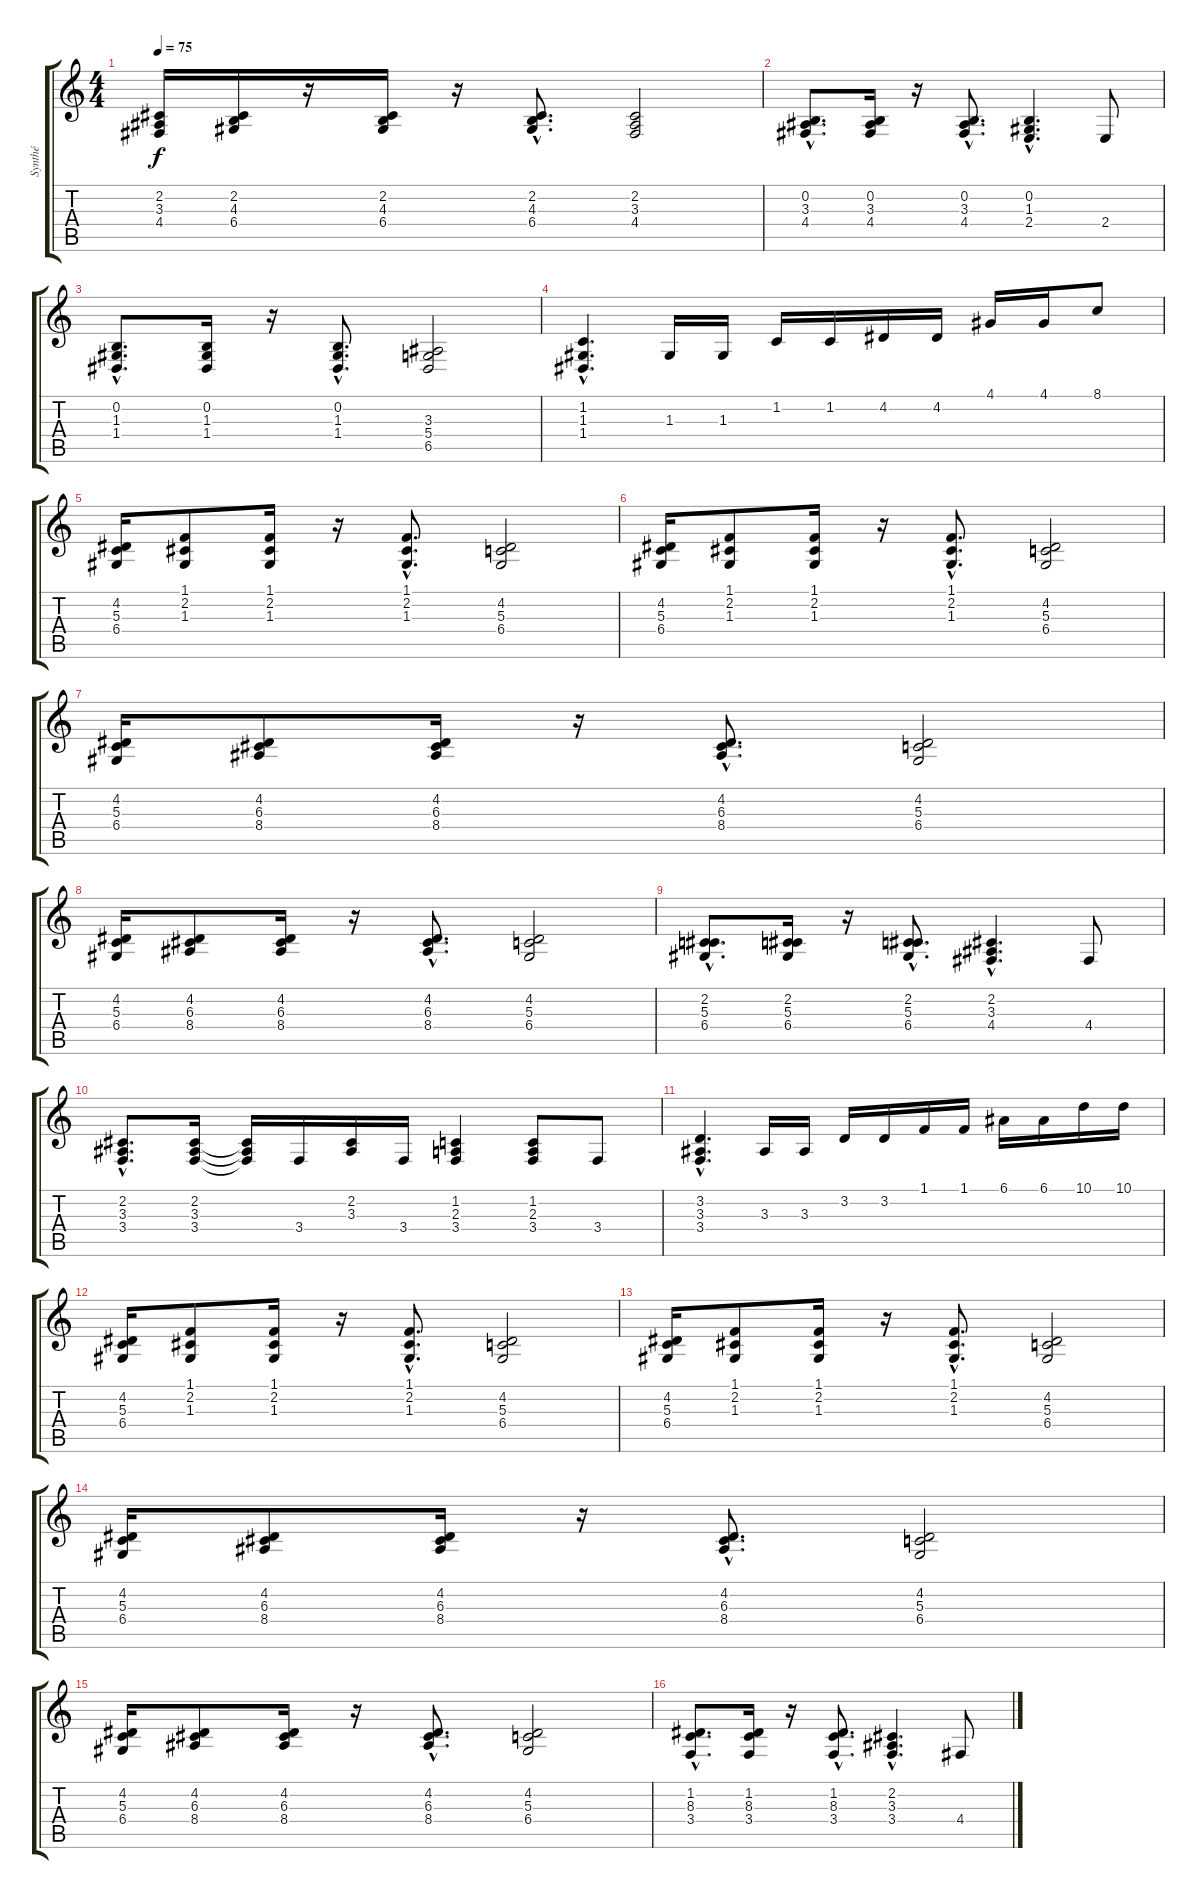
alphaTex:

\track ("Synthé" "Synthé") {instrument acousticgrandpiano}
\staff {score tabs}
\tuning (E4 B3 G3 D3 A2 E2) {hide}
\ts (4 4)
\tempo 75
\clef g2
\ks c
(2.2 3.3 4.4).16{dy f} (2.2 4.3 6.4).16 r.16 (2.2 4.3 6.4).16 r.16 (2.2{hac} 4.3{hac} 6.4{hac}).8{d} (2.2 3.3 4.4).2 |
(0.2{hac} 3.3{hac} 4.4{hac}).8{d} (0.2 3.3 4.4).16 r.16 (0.2{hac} 3.3{hac} 4.4{hac}).8{d} (0.2{hac} 1.3{hac} 2.4{hac}).4{d} 2.4.8 |
(0.2{hac} 1.3{hac} 1.4{hac}).8{d} (0.2 1.3 1.4).16 r.16 (0.2{hac} 1.3{hac} 1.4{hac}).8{d} (3.3 5.4 6.5).2 |
(1.2{hac} 1.3{hac} 1.4{hac}).4{d} 1.3.16 1.3.16 1.2.16 1.2.16 4.2.16 4.2.16 4.1.16 4.1.16 8.1.8 |
(4.2 5.3 6.4).16 (1.1 2.2 1.3).8 (1.1 2.2 1.3).16 r.16 (1.1{hac} 2.2{hac} 1.3{hac}).8{d} (4.2 5.3 6.4).2 |
(4.2 5.3 6.4).16 (1.1 2.2 1.3).8 (1.1 2.2 1.3).16 r.16 (1.1{hac} 2.2{hac} 1.3{hac}).8{d} (4.2 5.3 6.4).2 |
(4.2 5.3 6.4).16 (4.2 6.3 8.4).8 (4.2 6.3 8.4).16 r.16 (4.2{hac} 6.3{hac} 8.4{hac}).8{d} (4.2 5.3 6.4).2 |
(4.2 5.3 6.4).16 (4.2 6.3 8.4).8 (4.2 6.3 8.4).16 r.16 (4.2{hac} 6.3{hac} 8.4{hac}).8{d} (4.2 5.3 6.4).2 |
(2.2{hac} 5.3{hac} 6.4{hac}).8{d} (2.2 5.3 6.4).16 r.16 (2.2{hac} 5.3{hac} 6.4{hac}).8{d} (2.2{hac} 3.3{hac} 4.4{hac}).4{d} 4.4.8 |
(2.2{hac} 3.3{hac} 3.4{hac}).8{d} (2.2 3.3 3.4).16 (2.2{t} 3.3{t} 3.4{t}).16 3.4.16 (2.2 3.3).16 3.4.16 (1.2 2.3 3.4).4 (1.2 2.3 3.4).8 3.4.8 |
(3.2{hac} 3.3{hac} 3.4{hac}).4{d} 3.3.16 3.3.16 3.2.16 3.2.16 1.1.16 1.1.16 6.1.16 6.1.16 10.1.16 10.1.16 |
(4.2 5.3 6.4).16 (1.1 2.2 1.3).8 (1.1 2.2 1.3).16 r.16 (1.1{hac} 2.2{hac} 1.3{hac}).8{d} (4.2 5.3 6.4).2 |
(4.2 5.3 6.4).16 (1.1 2.2 1.3).8 (1.1 2.2 1.3).16 r.16 (1.1{hac} 2.2{hac} 1.3{hac}).8{d} (4.2 5.3 6.4).2 |
(4.2 5.3 6.4).16 (4.2 6.3 8.4).8 (4.2 6.3 8.4).16 r.16 (4.2{hac} 6.3{hac} 8.4{hac}).8{d} (4.2 5.3 6.4).2 |
(4.2 5.3 6.4).16 (4.2 6.3 8.4).8 (4.2 6.3 8.4).16 r.16 (4.2{hac} 6.3{hac} 8.4{hac}).8{d} (4.2 5.3 6.4).2 |
(1.2{hac} 8.3{hac} 3.4{hac}).8{d} (1.2 8.3 3.4).16 r.16 (1.2{hac} 8.3{hac} 3.4{hac}).8{d} (2.2{hac} 3.3{hac} 3.4{hac}).4{d} 4.4.8
